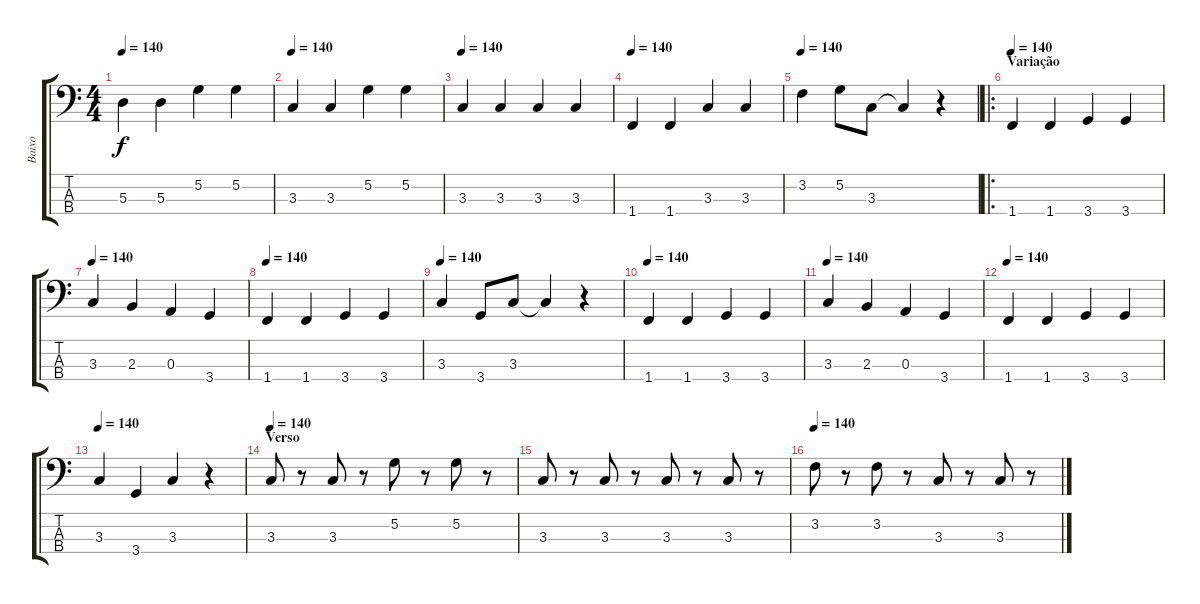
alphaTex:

\track ("Baixo" "Baixo") {instrument electricbassfinger}
\staff {score tabs}
\tuning (G2 D2 A1 E1) {hide}
\ts (4 4)
\tempo 140
\clef f4
\ks c
5.3.4{dy f} 5.3.4 5.2.4 5.2.4 |
\tempo 140
3.3.4 3.3.4 5.2.4 5.2.4 |
\tempo 140
3.3.4 3.3.4 3.3.4 3.3.4 |
\tempo 140
1.4.4 1.4.4 3.3.4 3.3.4 |
\tempo 140
3.2.4 5.2.8 3.3.8 3.3{t}.4 r.4 |
\ro
\section ("" "Variação")
\tempo 140
1.4.4 1.4.4 3.4.4 3.4.4 |
\tempo 140
3.3.4 2.3.4 0.3.4 3.4.4 |
\tempo 140
1.4.4 1.4.4 3.4.4 3.4.4 |
\tempo 140
3.3.4 3.4.8 3.3.8 3.3{t}.4 r.4 |
\tempo 140
1.4.4 1.4.4 3.4.4 3.4.4 |
\tempo 140
3.3.4 2.3.4 0.3.4 3.4.4 |
\tempo 140
1.4.4 1.4.4 3.4.4 3.4.4 |
\tempo 140
3.3.4 3.4.4 3.3.4 r.4 |
\section ("" "Verso")
\tempo 140
3.3.8 r.8 3.3.8 r.8 5.2.8 r.8 5.2.8 r.8 |
3.3.8 r.8 3.3.8 r.8 3.3.8 r.8 3.3.8 r.8 |
\tempo 140
3.2.8 r.8 3.2.8 r.8 3.3.8 r.8 3.3.8 r.8
